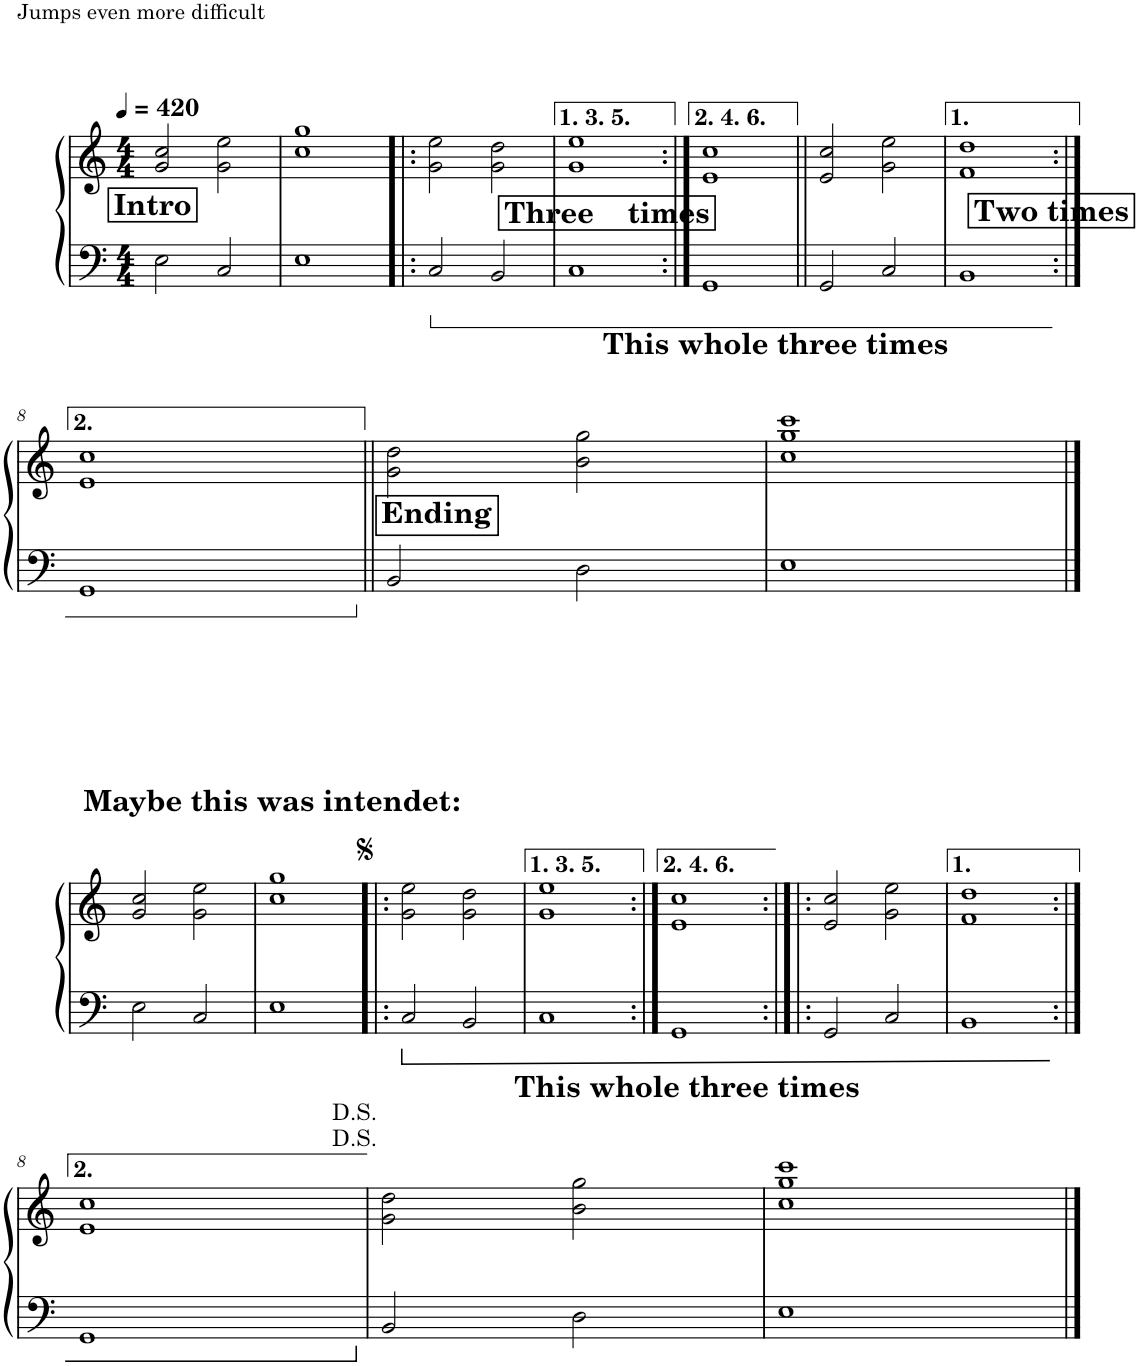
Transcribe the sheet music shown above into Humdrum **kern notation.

**kern	**kern
*part1	*part1
*staff2	*staff1
*I"Piano	*
*I'Pno.	*
*clefF4	*clefG2
*k[]	*k[]
*M4/4	*M4/4
*MM420	*MM420
!!LO:REH:place=s1:b:B:cj:fs=14:t=Intro
=1	=1
2E\	2g/ 2cc/
2C/	2g\ 2ee\
=2	=2
1E	1cc 1gg
!!LO:REH:place=s1:b:B:cj:fs=14:t=Three    times
=3!|:	=3!|:
!LO:TX:b:B:t=This whole three times	!
2C/	2g\ 2ee\
2BB/	2g\ 2dd\
=4	=4
1C	1g 1ee
=5:|!	=5:|!
1GG	1e 1cc
=6||	=6||
2GG/	2e/ 2cc/
2C/	2g\ 2ee\
!!LO:REH:place=s1:b:B:cj:fs=14:t=Two times
=7	=7
1BB	1f 1dd
!!LO:LB:g=z
=8:|!	=8:|!
1GG	1e 1cc
!!LO:REH:place=s1:b:B:cj:fs=14:t=Ending
=9||	=9||
2BB/	2g\ 2dd\
2D\	2b\ 2gg\
=10	=10
1E	1cc 1gg 1ccc
!!LO:LB:g=z
==1	==1
!	!LO:TX:a:t=Maybe this was intendet&colon;
!LO:TX:a:t=Maybe this was intendet&colon;	!
2E\	2g/ 2cc/
2C/	2g\ 2ee\
=2	=2
1E	1cc 1gg
=3!|:	=3!|:
!LO:TX:b:B:t=This whole three times	!
2C/	2g\ 2ee\
2BB/	2g\ 2dd\
=4	=4
1C	1g 1ee
=5:|!	=5:|!
1GG	1e 1cc
=6:|!|:	=6:|!|:
2GG/	2e/ 2cc/
2C/	2g\ 2ee\
=7	=7
1BB	1f 1dd
!!LO:LB:g=z
=8:|!	=8:|!
1GG	1e 1cc
=9	=9
2BB/	2g\ 2dd\
2D\	2b\ 2gg\
=10	=10
1E	1cc 1gg 1ccc
==	==
*-	*-
